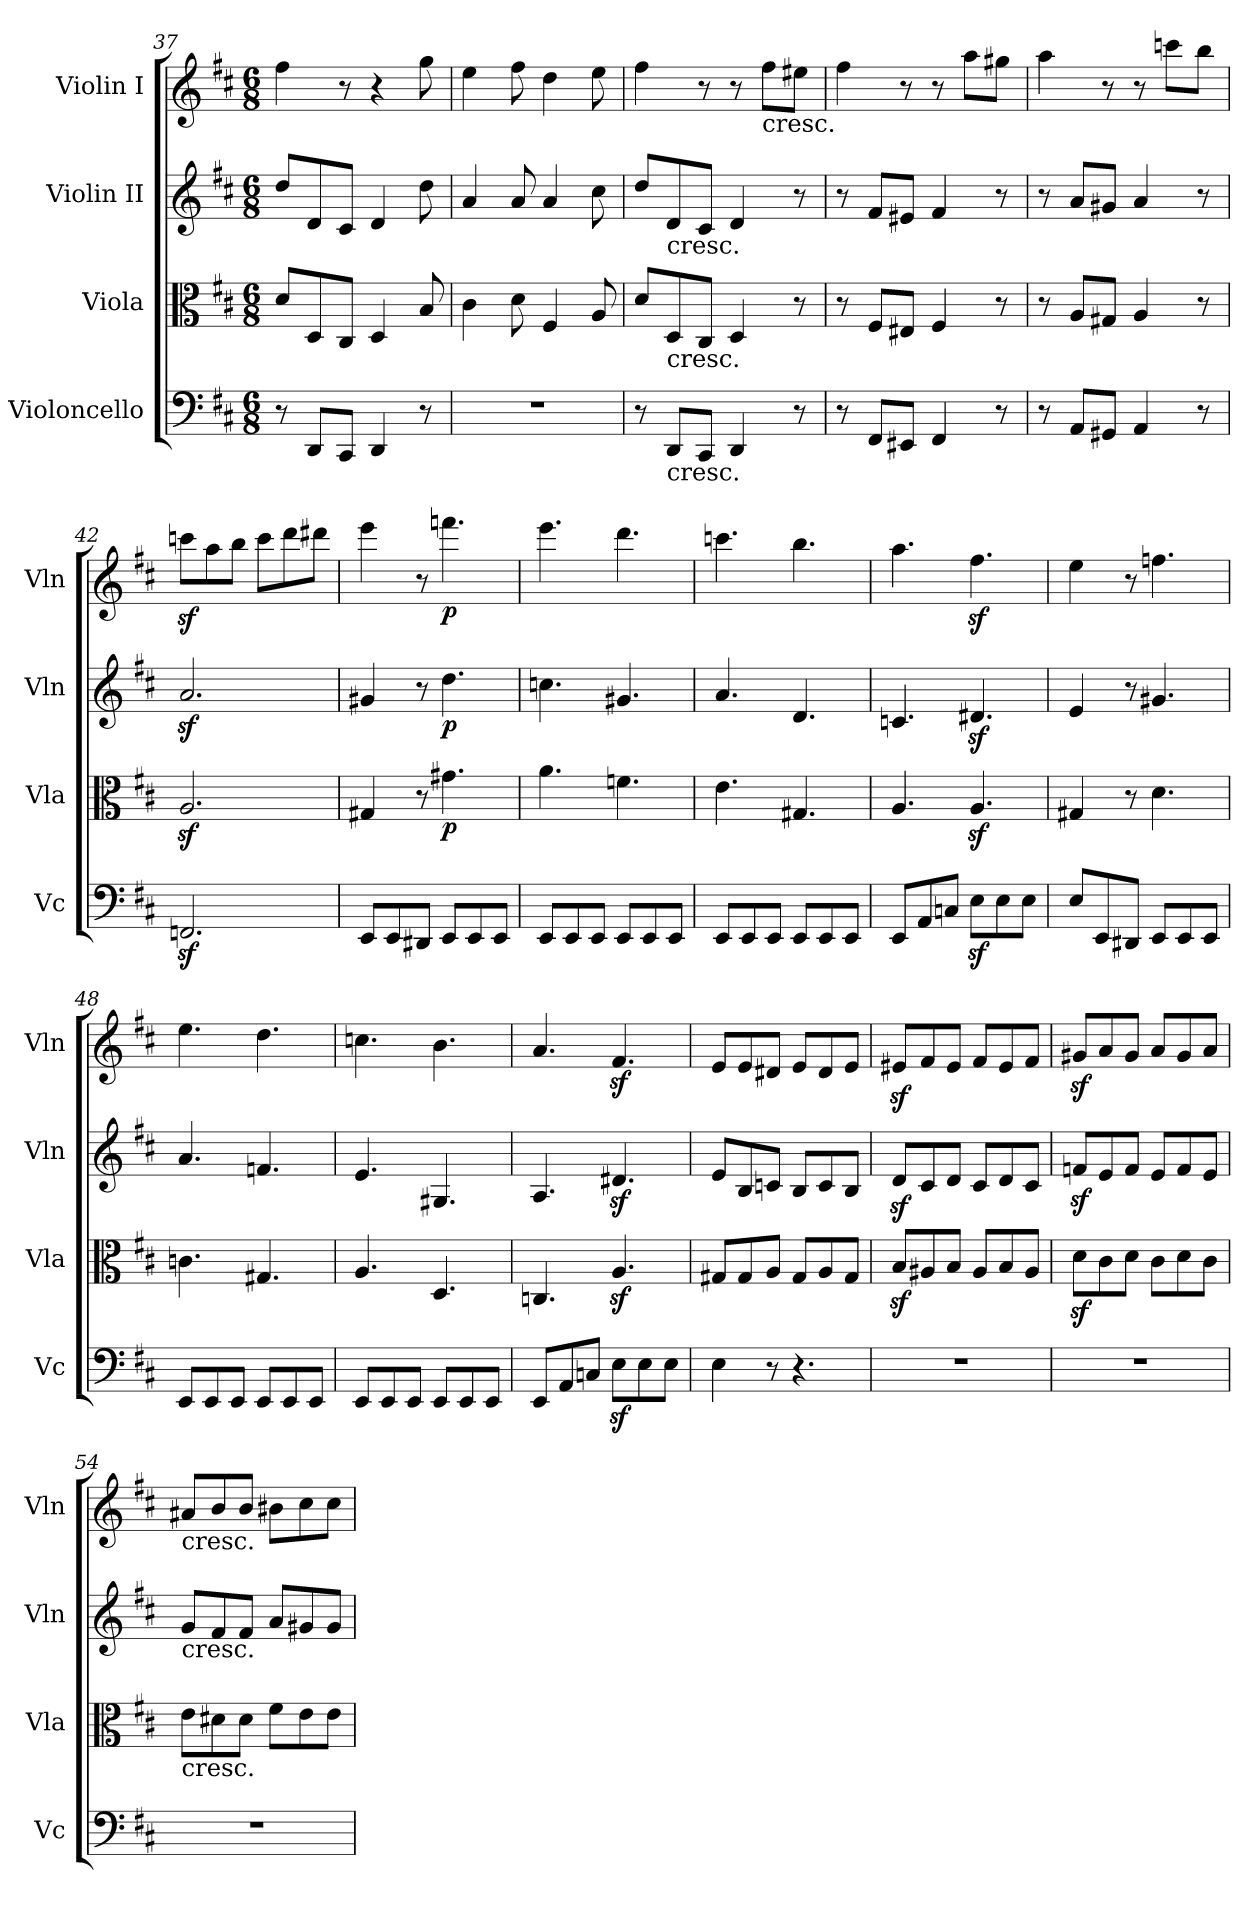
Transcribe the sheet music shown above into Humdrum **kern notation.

**kern	**kern	**dynam	**kern	**dynam	**kern	**dynam
*part4	*part3	*part3	*part2	*part2	*part1	*part1
*staff4	*staff3	*staff3	*staff2	*staff2	*staff1	*staff1
*I"Violoncello	*I"Viola	*	*I"Violin II	*	*I"Violin I	*
*I'Vc	*I'Vla	*	*I'Vln	*	*I'Vln	*
*clefF4	*clefC3	*	*clefG2	*	*clefG2	*
*k[f#c#]	*k[f#c#]	*	*k[f#c#]	*	*k[f#c#]	*
*M6/8	*M6/8	*	*M6/8	*	*M6/8	*
=37	=37	=37	=37	=37	=37	=37
8r	8d/L	.	8dd/L	.	4ff#\	.
8DD/L	8D/	.	8d/	.	.	.
8CC#/J	8C#/J	.	8c#/J	.	8r	.
4DD/	4D/	.	4d/	.	4r	.
8r	8B/	.	8dd\	.	8gg\	.
=38	=38	=38	=38	=38	=38	=38
2.r	4c#\	.	4a/	.	4ee\	.
.	8d\	.	8a/	.	8ff#\	.
.	4F#/	.	4a/	.	4dd\	.
.	8A/	.	8cc#\	.	8ee\	.
=39	=39	=39	=39	=39	=39	=39
8r	8d/L	.	8dd/L	.	4ff#\	.
!	!	!	!LO:TX:b:t=cresc.	!	!	!
!	!LO:TX:b:t=cresc.	!	!	!	!	!
!LO:TX:b:t=cresc.	!	!	!	!	!	!
8DD/L	8D/	.	8d/	.	.	.
8CC#/J	8C#/J	.	8c#/J	.	8r	.
4DD/	4D/	.	4d/	.	8r	.
!	!	!	!	!	!LO:TX:b:t=cresc.	!
.	.	.	.	.	8ff#\L	.
8r	8r	.	8r	.	8ee#X\J	.
=40	=40	=40	=40	=40	=40	=40
8r	8r	.	8r	.	4ff#\	.
8FF#/L	8F#/L	.	8f#/L	.	.	.
8EE#X/J	8E#X/J	.	8e#X/J	.	8r	.
4FF#/	4F#/	.	4f#/	.	8r	.
.	.	.	.	.	8aa\L	.
8r	8r	.	8r	.	8gg#X\J	.
=41	=41	=41	=41	=41	=41	=41
8r	8r	.	8r	.	4aa\	.
8AA/L	8A/L	.	8a/L	.	.	.
8GG#X/J	8G#X/J	.	8g#X/J	.	8r	.
4AA/	4A/	.	4a/	.	8r	.
.	.	.	.	.	8cccn\L	.
8r	8r	.	8r	.	8bb\J	.
=42	=42	=42	=42	=42	=42	=42
2.FFnz</	2.Az</	.	2.az</	.	8cccnz<\L	.
.	.	.	.	.	8aa\	.
.	.	.	.	.	8bb\J	.
.	.	.	.	.	8ccc\L	.
.	.	.	.	.	8ddd\	.
.	.	.	.	.	8ddd#X\J	.
=43	=43	=43	=43	=43	=43	=43
8EE/L	4G#X/	.	4g#X/	.	4eee\	.
8EE/	.	.	.	.	.	.
8DD#X/J	8r	.	8r	.	8r	.
!	!	!LO:DY:b	!	!LO:DY:b	!	!LO:DY:b
8EE/L	4.g#X\	p	4.dd\	p	4.fffn\	p
8EE/	.	.	.	.	.	.
8EE/J	.	.	.	.	.	.
=44	=44	=44	=44	=44	=44	=44
8EE/L	4.a\	.	4.ccn\	.	4.eee\	.
8EE/	.	.	.	.	.	.
8EE/J	.	.	.	.	.	.
8EE/L	4.fn\	.	4.g#X/	.	4.ddd\	.
8EE/	.	.	.	.	.	.
8EE/J	.	.	.	.	.	.
=45	=45	=45	=45	=45	=45	=45
8EE/L	4.e\	.	4.a/	.	4.cccn\	.
8EE/	.	.	.	.	.	.
8EE/J	.	.	.	.	.	.
8EE/L	4.G#X/	.	4.d/	.	4.bb\	.
8EE/	.	.	.	.	.	.
8EE/J	.	.	.	.	.	.
=46	=46	=46	=46	=46	=46	=46
8EE/L	4.A/	.	4.cn/	.	4.aa\	.
8AA/	.	.	.	.	.	.
8Cn/J	.	.	.	.	.	.
8Ez<\L	4.Az</	.	4.d#Xz</	.	4.ff#z<\	.
8E\	.	.	.	.	.	.
8E\J	.	.	.	.	.	.
=47	=47	=47	=47	=47	=47	=47
8E/L	4G#X/	.	4e/	.	4ee\	.
8EE/	.	.	.	.	.	.
8DD#X/J	8r	.	8r	.	8r	.
8EE/L	4.d\	.	4.g#X/	.	4.ffn\	.
8EE/	.	.	.	.	.	.
8EE/J	.	.	.	.	.	.
=48	=48	=48	=48	=48	=48	=48
8EE/L	4.cn\	.	4.a/	.	4.ee\	.
8EE/	.	.	.	.	.	.
8EE/J	.	.	.	.	.	.
8EE/L	4.G#X/	.	4.fn/	.	4.dd\	.
8EE/	.	.	.	.	.	.
8EE/J	.	.	.	.	.	.
=49	=49	=49	=49	=49	=49	=49
8EE/L	4.A/	.	4.e/	.	4.ccn\	.
8EE/	.	.	.	.	.	.
8EE/J	.	.	.	.	.	.
8EE/L	4.D/	.	4.G#X/	.	4.b\	.
8EE/	.	.	.	.	.	.
8EE/J	.	.	.	.	.	.
=50	=50	=50	=50	=50	=50	=50
8EE/L	4.Cn/	.	4.A/	.	4.a/	.
8AA/	.	.	.	.	.	.
8Cn/J	.	.	.	.	.	.
8Ez<\L	4.Az</	.	4.d#Xz</	.	4.f#z</	.
8E\	.	.	.	.	.	.
8E\J	.	.	.	.	.	.
=51	=51	=51	=51	=51	=51	=51
4E\	8G#X/L	.	8e/L	.	8e/L	.
.	8G#/	.	8B/	.	8e/	.
8r	8A/J	.	8cn/J	.	8d#X/J	.
4.r	8G#/L	.	8B/L	.	8e/L	.
.	8A/	.	8c/	.	8d#/	.
.	8G#/J	.	8B/J	.	8e/J	.
=52	=52	=52	=52	=52	=52	=52
2.r	8Bz</L	.	8dz</L	.	8e#Xz</L	.
.	8A#X/	.	8c#/	.	8f#/	.
.	8B/J	.	8d/J	.	8e#/J	.
.	8A#/L	.	8c#/L	.	8f#/L	.
.	8B/	.	8d/	.	8e#/	.
.	8A#/J	.	8c#/J	.	8f#/J	.
=53	=53	=53	=53	=53	=53	=53
2.r	8dz<\L	.	8fnz</L	.	8g#Xz</L	.
.	8c#\	.	8e/	.	8a/	.
.	8d\J	.	8f/J	.	8g#/J	.
.	8c#\L	.	8e/L	.	8a/L	.
.	8d\	.	8f/	.	8g#/	.
.	8c#\J	.	8e/J	.	8a/J	.
=54	=54	=54	=54	=54	=54	=54
!	!	!	!	!	!LO:TX:b:t=cresc.	!
!	!	!	!LO:TX:b:t=cresc.	!	!	!
!	!LO:TX:b:t=cresc.	!	!	!	!	!
2.r	8e\L	.	8g/L	.	8a#X/L	.
.	8d#X\	.	8f#/	.	8b/	.
.	8d#\J	.	8f#/J	.	8b/J	.
.	8f#\L	.	8a/L	.	8b#X\L	.
.	8e\	.	8g#X/	.	8cc#\	.
.	8e\J	.	8g#/J	.	8cc#\J	.
=	=	=	=	=	=	=
*-	*-	*-	*-	*-	*-	*-
